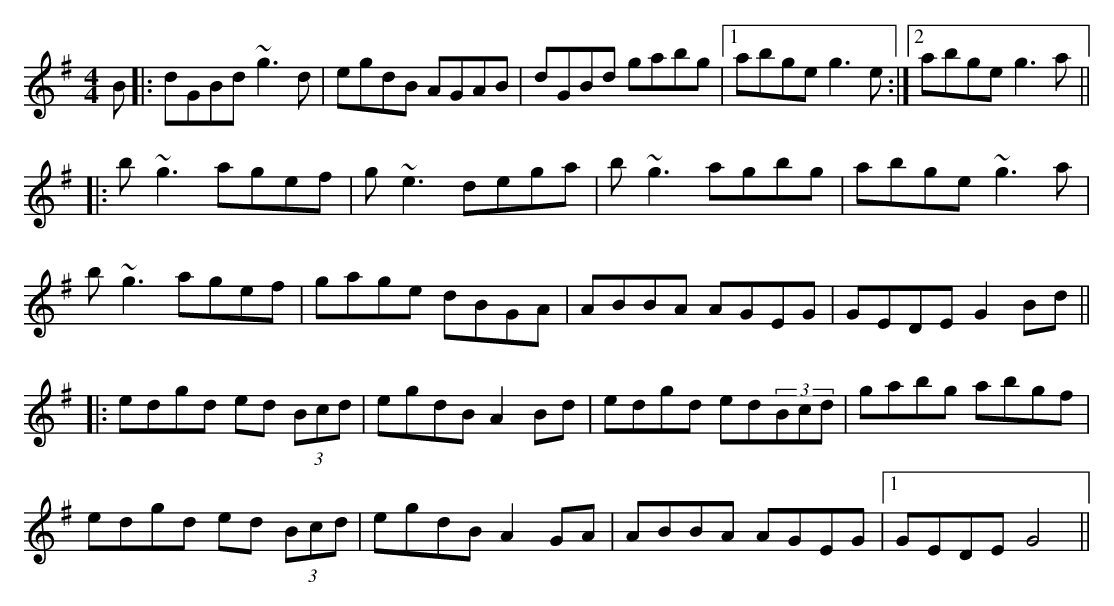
X:1
M:4/4
K:G
B|:dGBd ~g3d|egdB AGAB|dGBd gabg|1 abge g3e:|2 abge g3a||
|:b~g3 agef|g~e3 dega|b~g3 agbg|abge ~g3a|
b~g3 agef|gage dBGA|ABBA AGEG|GEDE G2Bd||
|:edgd ed (3Bcd|egdB A2Bd|edgd ed(3Bcd|gabg abgf|
edgd ed (3Bcd|egdB A2GA|ABBA AGEG|1 GEDE G4||
